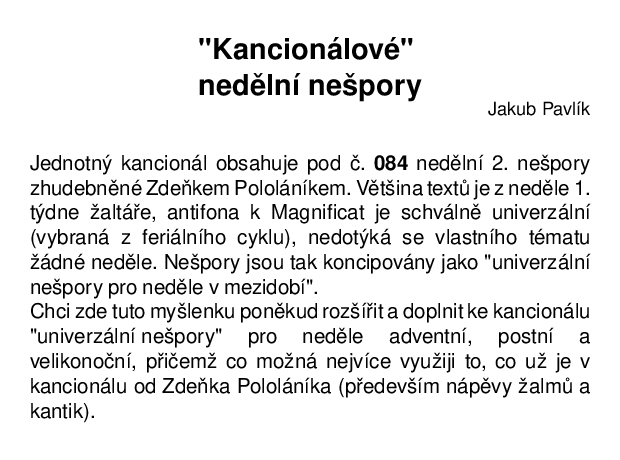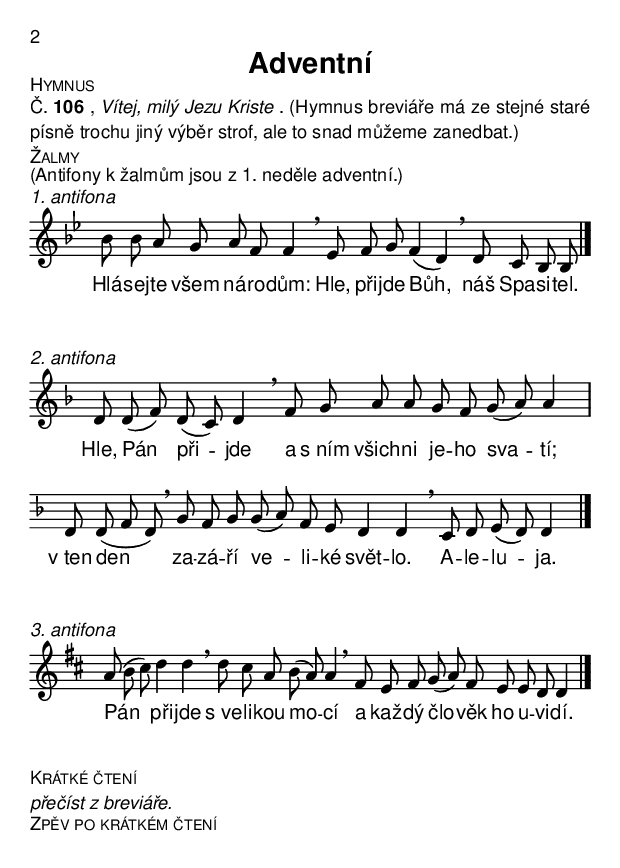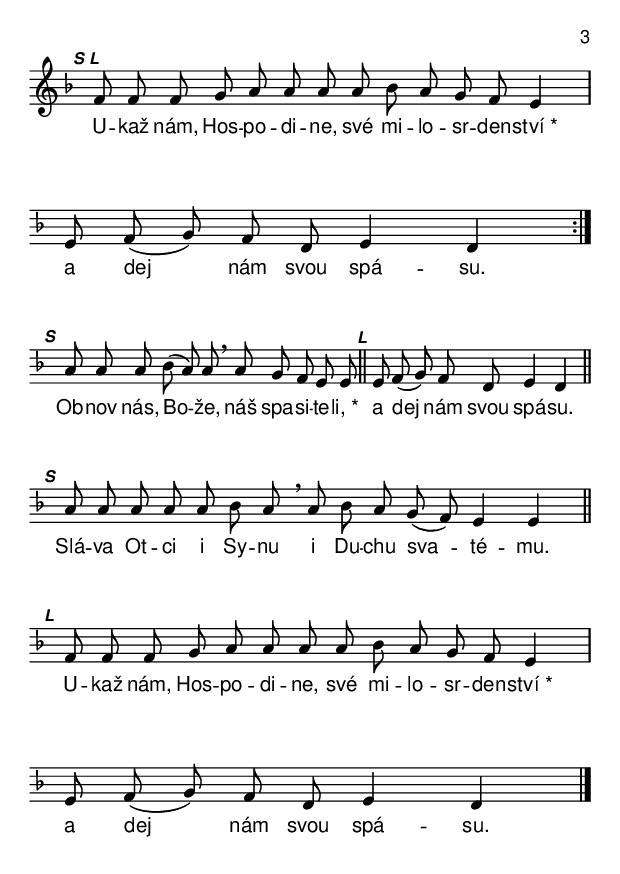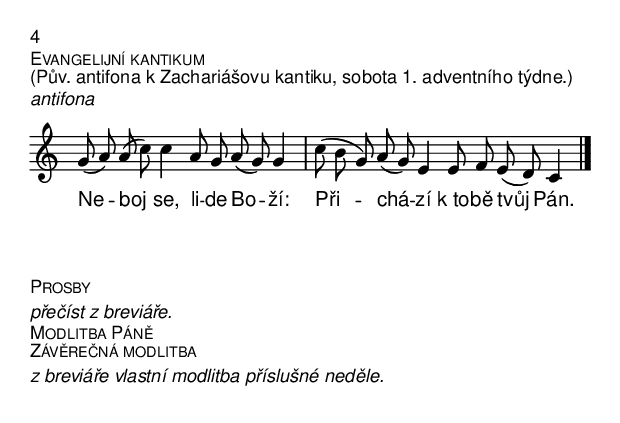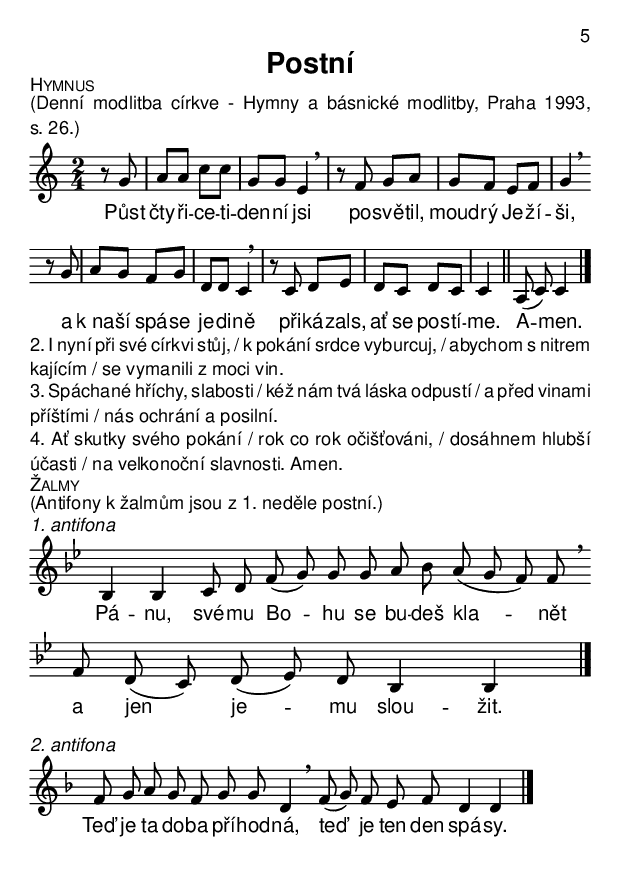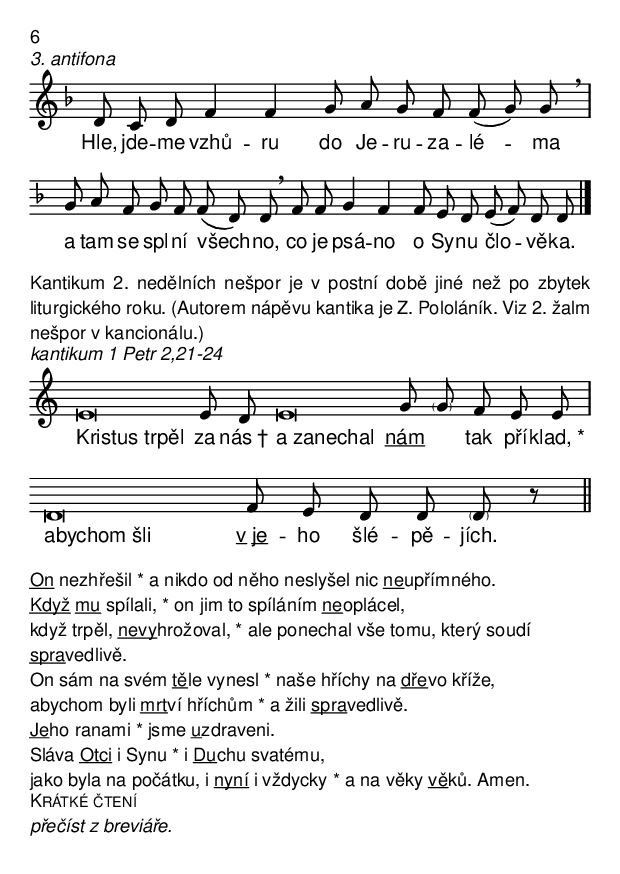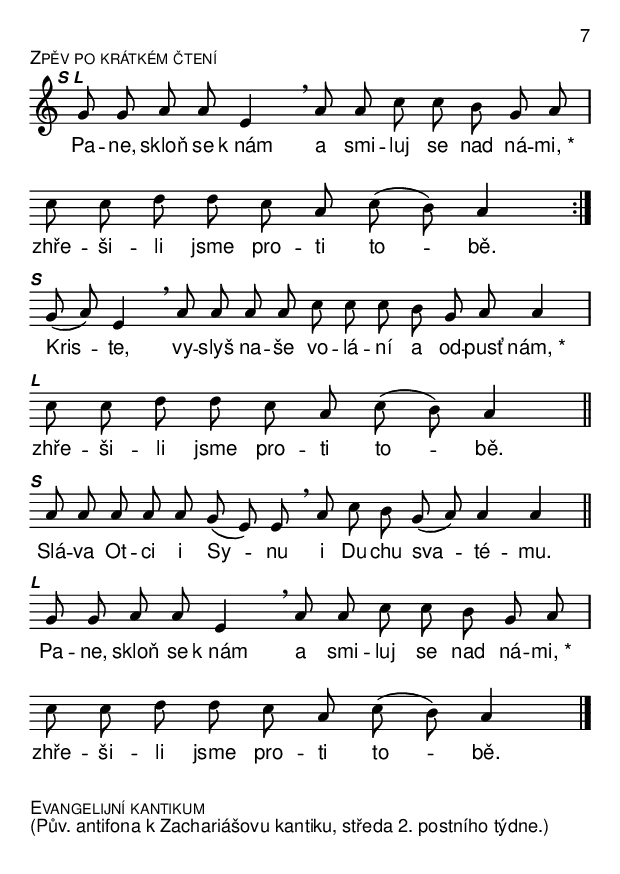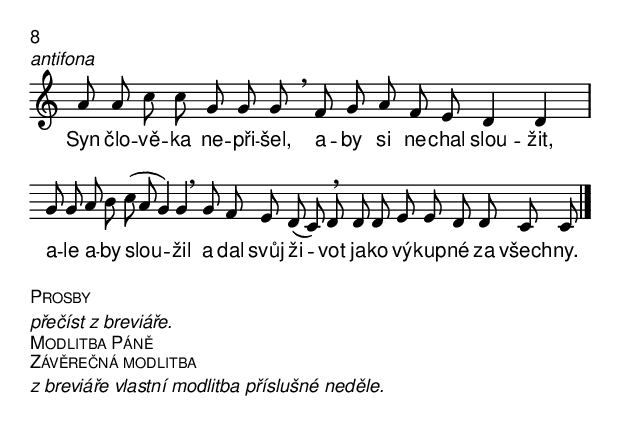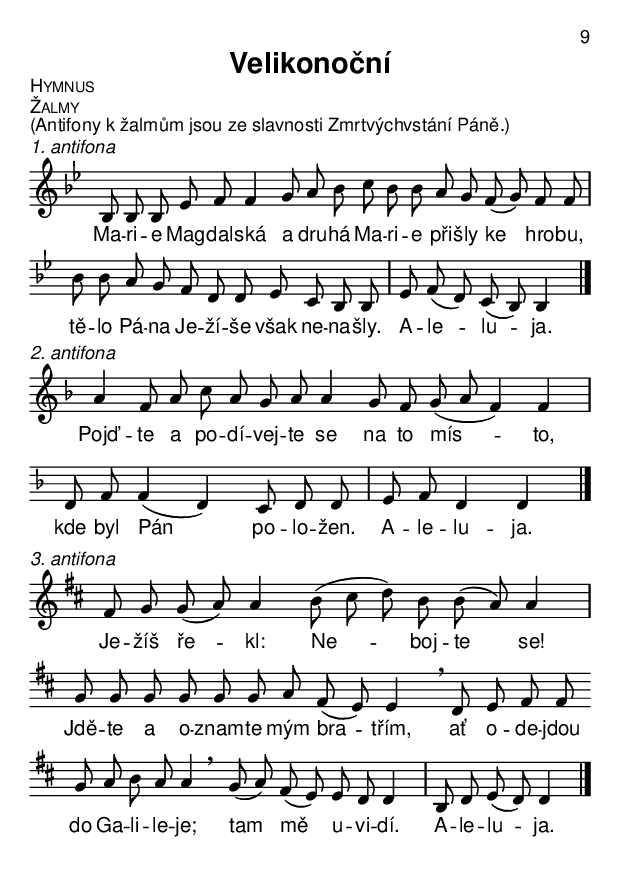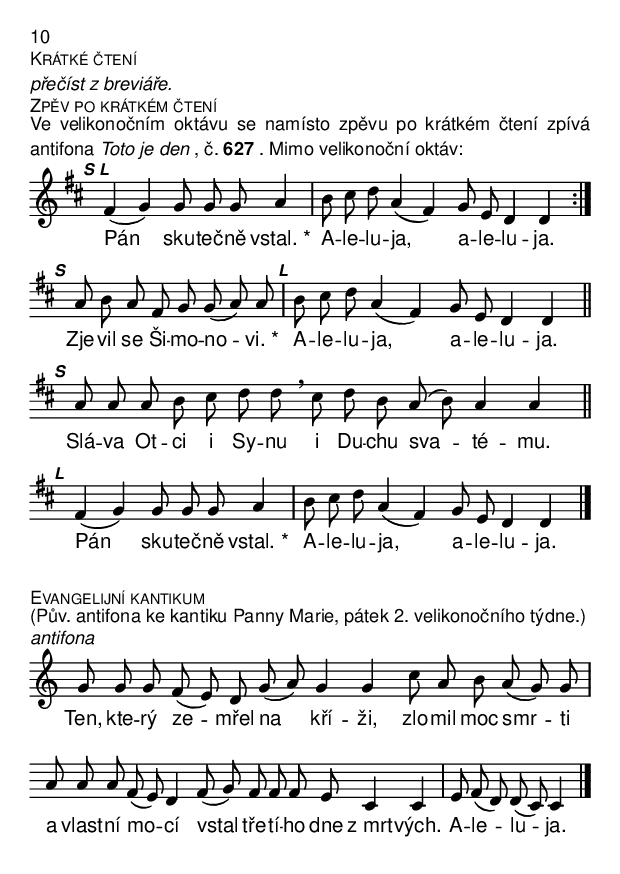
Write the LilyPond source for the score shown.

\version "2.16.0"

\include "spolecne/tiraz.ly"
\include "spolecne/choral.ly"
\include "dilyresponsorii.ly"

\header {
  title = \markup\column{ "\"Kancionálové\"" "nedělní nešpory" } 
  composer = "Jakub Pavlík"
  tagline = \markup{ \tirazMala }
}

myStaffSize = #16
#(set-global-staff-size myStaffSize)

\paper {
  #(set-paper-size "a6")
  top-margin = 5\mm
  bottom-margin = 5\mm
  left-margin = 5\mm
  right-margin = 5\mm
  
  % Bezpatkovy font jako v kancionalu
  #(define fonts
    (make-pango-font-tree 
                          "Helvetica"
                          "Helvetica"
                          "Courier"
     (/ myStaffSize 20)))
  
  scoreTitleMarkup = \markup\italic{ 
    \fromproperty #'header:quid 
  }
}

\layout {
  indent = 0\cm
  short-indent = 0\cm
  
  \context {
    \Staff
    \remove Custos_engraver % pridano ve spolecne.ly
  }
}

%% nadpisy oddilu
Hymnus = \markup\smallCaps{Hymnus}
Zalmy = \markup\smallCaps{Žalmy}
Cteni = \markup\column{
  \line\smallCaps{Krátké čtení}
  \line\italic{přečíst z breviáře.}
}
Responsorium = \markup\smallCaps{Zpěv po krátkém čtení}
Magnificat = \markup\smallCaps{Evangelijní kantikum}
Prosby = \markup\column{
  \line{\smallCaps{Prosby}}
  \line{\italic{přečíst z breviáře.}}
}
OtceNas = \markup\smallCaps{Modlitba Páně}
Modlitba = \markup\column{
  \line{\smallCaps{Závěrečná modlitba}}
  \line{\italic{z breviáře vlastní modlitba příslušné neděle.}}
}

%% "hudebni nastaveni" antifon podle napevu zalmu v kancionalu
antI = { \key bes \major }
antII = { \key d \minor }
antIII = { \key d \major }
antIIIpostni = {} % musim napev kantika slozit sam
antMagnificat = { \key c \major }

%% v kancionalu zavedene znacky, kdo co ma zpivat
znSchola = \markup\small\bold\italic{S}
znLid = \markup\small\bold\italic{L}

choralniRezimKancional = {
  % nepsat predznamenani tempa (neni tempo)
  \override Score.TimeSignature #'stencil = ##f
  
  % nedelat taktove cary    
  \cadenzaOn
  
  % vzdycky vypsat becka
  \accidentalStyle "forget"
}

\markup\justify\large{
  \vspace #2
  Jednotný kancionál obsahuje pod č. \bold{084} nedělní 2. nešpory zhudebněné Zdeňkem
  Pololáníkem. Většina textů je z neděle 1. týdne žaltáře,
  antifona k Magnificat je schválně univerzální
  (vybraná z feriálního cyklu), nedotýká se vlastního
  tématu žádné neděle. Nešpory jsou tak koncipovány jako "\"univerzální"
  nešpory pro neděle v "mezidobí\"."
}
\markup\justify\large{
  Chci zde tuto myšlenku poněkud rozšířit a doplnit
  ke kancionálu "\"univerzální nešpory\"" pro neděle adventní, postní a velikonoční,
  přičemž co možná nejvíce využiji to, co už je v kancionálu
  od Zdeňka Pololáníka (především nápěvy žalmů a kantik).
}

\bookpart {
  \header {
    title = "Adventní"
    composer = "" % ne ze bych ty zpevy neslozil, ale staci, ze je to napsano
    % na titulni strance.
  }
  
  \markup\Hymnus
  
  \markup\justify{
    Č. \bold{106}, \italic{Vítej, milý Jezu Kriste}.
    (Hymnus breviáře má ze stejné staré písně trochu jiný výběr strof,
    ale to snad můžeme zanedbat.)
  }
  
  \markup\Zalmy
  
  %{ VZOR:
     
  \score {
    \relative c' {
      \choralniRezimKancional
      
    }
    \addlyrics {
      
    }
    \header {
      quid = ". antifona"
      psalmus = ""
      id = ""
    }
  }
  %}
  
  \markup\justify{
    (Antifony k žalmům jsou z 1. neděle adventní.)
  }
  
  \score {
    \relative c'' {
      \choralniRezimKancional
      \antI
      bes8 bes a g a f f4 \breathe es8 f g f4( d) \breathe
      d8 c bes bes \bar "|."
    }
    \addlyrics {
      Hlá -- sej -- te všem ná -- ro -- dům:
      Hle, při -- jde Bůh, náš Spa -- si -- tel.
    }
    \header {
      quid = "1. antifona"
      psalmus = "Žalm 110"
      id = ""
    }
  }
  
  \score {
    \relative c' {
      \choralniRezimKancional
      \antII
      d8 d( f) d( c) d4 \breathe 
      f8 g a a g f g( a) a4 \bar "|"
      d,8 d( f d) \breathe g f g g( a) f e d4 d \breathe
      c8 d e( d) d4 \bar "|."
    }
    \addlyrics {
      Hle, Pán při -- jde 
      a s_ním všich -- ni je -- ho sva -- tí;
      v_ten den za -- zá -- ří ve -- li -- ké svět -- lo.
      A -- le -- lu -- ja.
    }
    \header {
      quid = "2. antifona"
      psalmus = "Žalm 114"
      id = ""
    }
  }
  
  \score {
    \relative c'' {
      \choralniRezimKancional
      \antIII
      a8( b cis) d4 d \breathe d8 cis a b( a) a4 \breathe
      fis8 e fis g( a) fis \bar "" e e d d4 \bar "|."
    }
    \addlyrics {
      Pán při -- jde s_ve -- li -- kou mo -- cí
      a kaž -- dý člo -- věk ho u -- vi -- dí.
    }
    \header {
      quid = "3. antifona"
      psalmus = "kantikum Zj 19"
      id = ""
    }
  }
  
  \markup\Cteni
  
  \markup\Responsorium
  
  \score {
    \relative c' {
      \choralniRezimKancional
      \key d \minor
      
      % R
      \mark\markup{\znSchola \znLid}
      \repeat volta 2 { 
        f8 f f g a a a a bes a g f e4 \bar "|" 
        e8 f( g) f d e4 d
      }
      % V
      \mark\markup{\znSchola} 
      a'8 a a bes( a) a \breathe a g f e e \bar "||"
      % R
      \mark\markup{\znLid} 
      e8 f( g) f d e4 d \bar "||"
      % Slava
      \mark\markup{\znSchola} 
      a'8 a a a a bes a \breathe a bes a g( f) e4 e \bar "||"
      % R
      \mark\markup{\znLid} 
      f8 f f g a a a a bes a g f e4 \bar "|" 
      e8 f( g) f d e4 d \bar "|."
    }
    \addlyrics {
      U -- kaž nám, Hos -- po -- di -- ne, své mi -- lo -- sr -- den -- ství_*
      a dej nám svou spá -- su.
      Ob -- nov nás, Bo -- že, náš spa -- si -- te -- li,_*
      a dej nám svou spá -- su.
      \textRespDoxologie
      U -- kaž nám, Hos -- po -- di -- ne, své mi -- lo -- sr -- den -- ství_*
      a dej nám svou spá -- su.
    }
    \header {
      quid = ""
      id = ""
    }
  }
  
  \pageBreak % ZLOM
  
  \markup\Magnificat
  
  \markup{(Pův. antifona k Zachariášovu kantiku, sobota 1. adventního týdne.)}
  
  \score {
    \relative c'' {
      \choralniRezimKancional
      \antMagnificat
      g8( a) a( c) c4 a8 g a( g) g4 \bar "|"
      c8( b g) a( g) e4 e8 f e( d) c4 \bar "|."
    }
    \addlyrics {
      Ne -- boj se, li -- de Bo -- ží:
      Při -- chá -- zí k_to -- bě tvůj Pán.
      A -- le -- lu -- ja.
    }
    \header {
      quid = "antifona"
      psalmus = ""
      id = ""
    }
  }
  
  \markup\Prosby
  
  \markup\OtceNas
  
  \markup\Modlitba
}

\bookpart {
  \header {
    title = "Postní"
    composer = ""
  }
  
  \markup\Hymnus
  
  \markup\justify{(Denní modlitba církve - Hymny a básnické modlitby, Praha 1993, "s. 26.)"}
  
  \score {
    \relative c'' {
      % \choralniRezimKancional
      \time 2/4
      \partial 4
      r8 g8 a a c c g g e4 \breathe
      r8 f8 g a g f e f g4 \breathe \bar ""
      r8 g8 a g f g d d c4 \breathe
      r8 c8 d e d c d c c4 \bar "||" \cadenzaOn a8( c) c4 \bar "|."
    }
    \addlyrics {
      Půst čty -- ři -- ce -- ti -- den -- ní jsi
      po -- svě -- til, moud -- rý Je -- ží -- ši,
      a k_na -- ší spá -- se je -- di -- ně
      při -- ká -- zals, ať se pos -- tí -- me. A -- men.
    }
    \header {
      quid = ""
      psalmus = ""
      id = ""
    }
  }
  
  \markup\justify{
    2. I nyní při své církvi stůj, / k pokání srdce vyburcuj, /
    abychom s nitrem kajícím / se vymanili z moci vin.
  }
  \markup\justify{
    3. Spáchané hříchy, slabosti / kéž nám tvá láska odpustí /
    a před vinami příštími / nás ochrání a posilní.
  }
  \markup\justify{
    4. Ať skutky svého pokání / rok co rok očišťováni, /
    dosáhnem hlubší účasti / na velkonoční slavnosti. Amen.
  }
  
  \markup\Zalmy
  
  \markup\justify{
    (Antifony k žalmům jsou z 1. neděle postní.)
  }
  
  \score {
    \relative c' {
      \choralniRezimKancional
      \antI
      bes4 bes c8 d f( g) g g a bes a( g f) f \breathe \bar ""
      f8 d( c) d( es) d bes4 bes \bar "|."
    }
    \addlyrics {
      Pá -- nu, své -- mu Bo -- hu se bu -- deš kla -- nět
      a jen je -- mu slou -- žit.
    }
    \header {
      quid = "1. antifona"
      psalmus = ""
      id = ""
    }
  }
  
  \score {
    \relative c' {
      \choralniRezimKancional
      \antII
      f8 g a g f g g d4 \breathe f8( g) f e f d4 d \bar "|."
    }
    \addlyrics {
      Teď je ta do -- ba pří -- hod -- ná,
      teď je ten den spá -- sy.
    }
    \header {
      quid = "2. antifona"
      psalmus = ""
      id = ""
    }
  }
  
  \score {
    \relative c' {
      \choralniRezimKancional
      \antII % antifona je sice III, ale kantikum nize je na stejny napev
      % jako zalm 2.
      d8 c d f4 f g8 a g f f( g) g \breathe \bar "|"
      g8 a f g f f( d) d \breathe
      f8 f g4 f f8 e d e( f) d d \bar "|."
    }
    \addlyrics {
      Hle, jde -- me vzhů -- ru do Je -- ru -- za -- lé -- ma
      a tam se spl -- ní všech -- no,
      co je psá -- no o Sy -- nu člo -- vě -- ka.
    }
    \header {
      quid = "3. antifona"
      psalmus = ""
      id = ""
    }
  }
  
  \markup\justify{
    Kantikum 2. nedělních nešpor je v postní době jiné než
    po zbytek liturgického roku. 
    (Autorem nápěvu kantika je Z. Pololáník. Viz 2. žalm nešpor
    v kancionálu.)
  }
  
  \score {
    \relative c' {
      \choralniRezimKancional
      e\breve e8 d \bar ":"
      e\breve g8 \parenthesize g f e e \bar "|"
      d\breve f8 e d d \parenthesize d r \bar "||"
    }
    \addlyrics {
      \once \override LyricText #'self-alignment-X = #LEFT
      "Kristus trpěl" za \markup{nás \Dagger}
      \once \override LyricText #'self-alignment-X = #LEFT
      "a zanechal" \markup\underline{nám} \skip1 tak pří -- klad,_*
      \once \override LyricText #'self-alignment-X = #LEFT
      "abychom šli" \markup\underline{v je} -- ho šlé -- pě -- jích.
    }
    \header {
      quid = "kantikum 1 Petr 2,21-24"
      psalmus = ""
      id = ""
    }
  }
  
  \markup\column{
    \line{\underline{On} nezhřešil * 
          a nikdo od něho neslyšel nic \concat{\underline{ne}upřímného.}}
    \line{\underline{Když mu} spílali, *
          on jim to spíláním \concat{\underline{ne}oplácel,}}
    \line{když trpěl, \concat{\underline{nevy}hrožoval,} * 
          ale ponechal vše tomu, který soudí }
    \line{\concat{\underline{spra}vedlivě.}}
    \line{On sám na svém \concat{\underline{tě}le} vynesl *
          naše hříchy na \concat{\underline{dře}vo} kříže,}
    \line{abychom byli \concat{\underline{mrt}ví} hříchům *
          a žili \concat{\underline{spra}vedlivě.}}
    \line{\concat{\underline{Je}ho} ranami *
          jsme \concat{\underline{u}zdraveni.}}
    \line{Sláva \underline{Otci} i Synu * 
          i \concat{\underline{Du}chu} svatému,}
    \line{jako byla na počátku, i \underline{nyní} i vždycky * 
          a na věky \concat{\underline{vě}ků.} Amen.}
  }
  
  \markup\Cteni
  
  \markup\Responsorium
  
  \score {
    \relative c'' {
      \choralniRezimKancional
      
      % R
      \mark\markup{\znSchola \znLid}
      \repeat volta 2 {
      g8 g a a e4 \breathe a8 a c c b g a \bar "|"
      c8 c d d c a c( b) a4 
      }
      % V
      \mark\markup{\znSchola}
      g8( a) e4 \breathe a8 a a a c c c b g a a4 \bar "|"
      % R
      \mark\markup{\znLid}
      c8 c d d c a c( b) a4 \bar "||"
      % Slava
      \mark\markup{\znSchola}
      a8 a a a a g( e) e \breathe a c b g( a) a4 a \bar "||"
      % R
      \mark\markup{\znLid}
      g8 g a a e4 \breathe a8 a c c b g a \bar "|"
      c8 c d d c a c( b) a4 \bar "|."
    }
    \addlyrics {
      Pa -- ne, skloň se k_nám a smi -- luj se nad ná -- mi,_*
      zhře -- ši -- li jsme pro -- ti to -- bě.
  
      Kris -- te, vy -- slyš na -- še vo -- lá -- ní a od -- pusť nám,_*
      zhře -- ši -- li jsme pro -- ti to -- bě.
      \textRespDoxologie
      
      Pa -- ne, skloň se k_nám a smi -- luj se nad ná -- mi,_*
      zhře -- ši -- li jsme pro -- ti to -- bě.
    }
    \header {
      quid = ""
      id = ""
    }
  }
  
  \markup\Magnificat
  
  \markup\justify{
    (Pův. antifona k Zachariášovu kantiku, středa 2. postního týdne.)
  }
  
  \score {
    \relative c'' {
      \choralniRezimKancional
      \antMagnificat
      a8 a c c g g g \breathe 
      f g a f e d4 d \bar "|"
      g8 g a b c( a g4) g \breathe g8 f e d( c) d \breathe \bar"" d d e e d d c c \bar "|."
    }
    \addlyrics {
      Syn člo -- vě -- ka ne -- při -- šel,
      a -- by si ne -- chal slou -- žit,
      a -- le a -- by slou -- žil
      a dal svůj ži -- vot ja -- ko vý -- kup -- né za všech -- ny.
    }
    \header {
      quid = "antifona"
      psalmus = ""
      id = ""
    }
  }
  
  \markup\Prosby
  
  \markup\OtceNas
  
  \markup\Modlitba
}

\bookpart {
  \header {
    title = "Velikonoční"
    composer = ""
  }
  
  \markup\Hymnus
  
  \markup\Zalmy
  
  \markup\justify{(Antifony k žalmům jsou ze slavnosti Zmrtvýchvstání Páně.)}
  
  \score {
    \relative c' {
      \choralniRezimKancional
      \antI
      bes8 bes bes es f f4 g8 a bes c bes bes 
      a g f( g) f f \bar "|"
      bes bes a g f d d es c bes bes \bar "|"
      es8 f( d) c( bes) bes4 \bar "|."
    }
    \addlyrics {
      Ma -- ri -- e Mag -- dal -- ská a dru -- há Ma -- ri -- e
      při -- šly ke hro -- bu, 
      tě -- lo Pá -- na Je -- ží -- še však ne -- na -- šly.
      A -- le -- lu -- ja.
    }
    \header {
      quid = "1. antifona"
      psalmus = ""
      id = ""
    }
  }
  
  \score {
    \relative c'' {
      \choralniRezimKancional
      \antII
      a4 f8 a c a g a a4 g8 f g( a f4) f \bar "|"
      d8 f f4( d) c8 d d \bar "|" e8 f d4 d \bar "|."
    }
    \addlyrics {
      Pojď -- te a po -- dí -- vej -- te se na to mís -- to, 
      kde byl Pán po -- lo -- žen.
      A -- le -- lu -- ja.
    }
    \header {
      quid = "2. antifona"
      psalmus = ""
      id = ""
    }
  }
  
  \score {
    \relative c' {
      \choralniRezimKancional
      \antIII
      fis8 g g( a) a4 b8( cis d) b b( a) a4 \bar "|"
      g8 g g g g g a fis( e) e4 \breathe
      d8 e fis fis \bar "" g a b a a4 \breathe \bar ""
      g8( a) fis( e) e d d4 \bar "|"
      b8 d e( d) d4 \bar "|."
    }
    \addlyrics {
      Je -- žíš ře -- kl: Ne -- boj -- te se! 
      Jdě -- te a o -- znam -- te mým bra -- třím,
      ať o -- de -- jdou do Ga -- li -- le -- je;
      tam mě u -- vi -- dí.
      A -- le -- lu -- ja.
    }
    \header {
      quid = "3. antifona"
      psalmus = ""
      id = ""
    }
  }
  
  \markup\Cteni
  
  \markup\Responsorium
  
  \markup\justify{Ve velikonočním oktávu se namísto zpěvu po krátkém čtení
  zpívá antifona \italic{Toto je den}, č. \bold{627}.
  Mimo velikonoční oktáv:}
  
  \score {
    \relative c' {
      \choralniRezimKancional
      \key d \major
      
      % R
      \mark\markup{\znSchola \znLid}
      \repeat volta 2 {
        fis4( g) g8 g g a4 \bar "|"
        b8 cis d a4( fis) g8 e d4 d 
      }
      % V
      \mark\markup{\znSchola}
      a'8 b a fis g g( a) a \bar "|"
      % R
      \mark\markup{\znLid}
      b8 cis d a4( fis) g8 e d4 d \bar "||"
      % Slava
      \mark\markup{\znSchola}
      a'8 a a b cis d d \breathe cis d b a( b) a4 a \bar "||"
      % R
      \mark\markup{\znLid}
      fis4( g) g8 g g a4 \bar "|"
      b8 cis d a4( fis) g8 e d4 d \bar "|."
    }
    \addlyrics {
      Pán sku -- teč -- ně vstal._*
      \textRespAleluja
      Zje -- vil se Ši -- mo -- no -- vi._*
      \textRespAleluja
      \textRespDoxologie
      Pán sku -- teč -- ně vstal._*
      \textRespAleluja
    }
    \header {
      quid = ""
      id = ""
    }
  }
  
  \markup\Magnificat
  
  \markup\justify{(Pův. antifona ke kantiku Panny Marie, pátek 2. velikonočního týdne.)}
  
  \score {
    \relative c'' {
      \choralniRezimKancional
      \antMagnificat
      g8 g g f( e) d g( a) g4 g \bar ""
      c8 a b a( g) g \bar "|"
      a8 a a f( e) d4
      f8( g) f f f e c4 c \bar "|"
      e8 f( d) d( c) c4 \bar "|."
    }
    \addlyrics {
      Ten, kte -- rý ze -- mřel na kří -- ži,
      zlo -- mil moc smr -- ti
      a vlast -- ní mo -- cí vstal tře -- tí -- ho dne z_mrt -- vých.
      A -- le -- lu -- ja.
    }
    \header {
      quid = "antifona"
      psalmus = ""
      id = ""
    }
  }
  
  \markup\Prosby
  
  \markup\OtceNas
  
  \markup\Modlitba
}